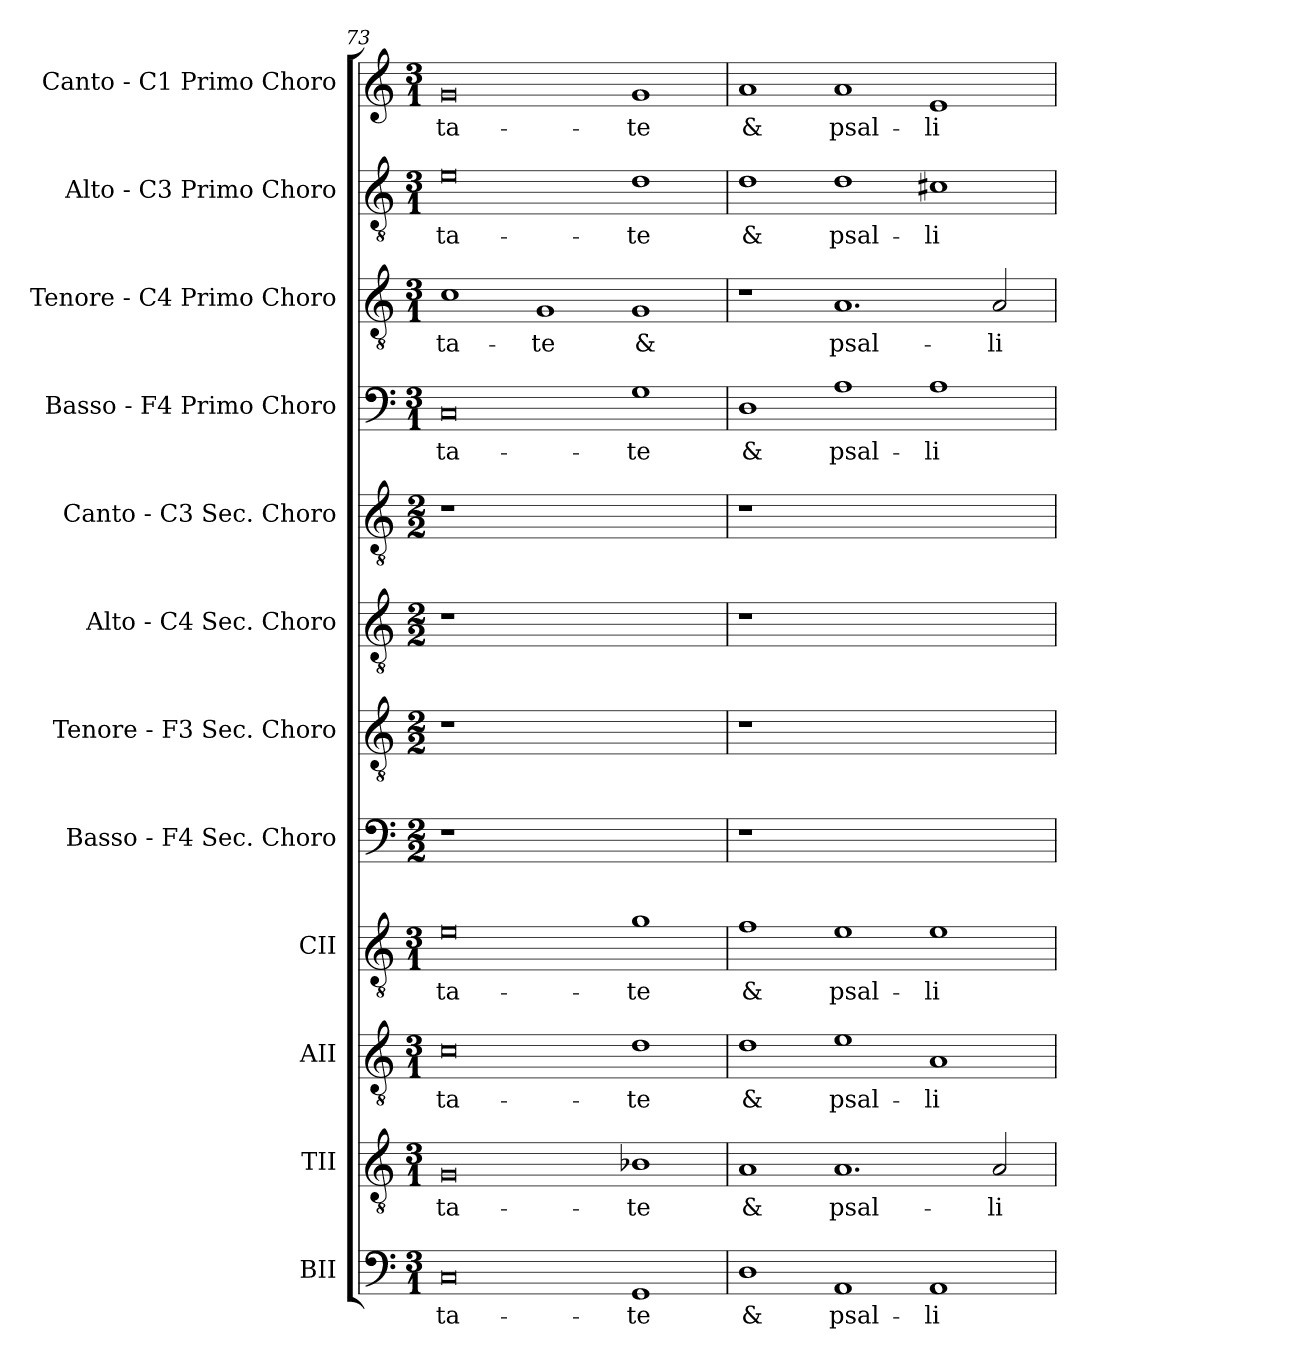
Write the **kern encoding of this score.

**kern	**text	**kern	**text	**kern	**text	**kern	**text	**kern	**kern	**kern	**kern	**kern	**text	**kern	**text	**kern	**text	**kern	**text
*part12	*part12	*part11	*part11	*part10	*part10	*part9	*part9	*part8	*part7	*part6	*part5	*part4	*part4	*part3	*part3	*part2	*part2	*part1	*part1
*staff12	*staff12	*staff11	*staff11	*staff10	*staff10	*staff9	*staff9	*staff8	*staff7	*staff6	*staff5	*staff4	*staff4	*staff3	*staff3	*staff2	*staff2	*staff1	*staff1
*I"BII	*	*I"TII	*	*I"AII	*	*I"CII	*	*I"Basso - F4  Sec. Choro	*I"Tenore - F3  Sec. Choro	*I"Alto - C4  Sec. Choro	*I"Canto - C3  Sec. Choro	*I"Basso - F4  Primo Choro	*	*I"Tenore - C4  Primo Choro	*	*I"Alto - C3  Primo Choro	*	*I"Canto - C1  Primo Choro	*
*I'BII	*	*I'TII	*	*I'AII	*	*I'CII	*	*I'Ch	*I'Ch	*I'Ch	*I'Ch	*I'BI	*	*I'TI	*	*I'AI	*	*I'CI	*
*clefF4	*	*clefGv2	*	*clefGv2	*	*clefGv2	*	*clefF4	*clefGv2	*clefGv2	*clefGv2	*clefF4	*	*clefGv2	*	*clefGv2	*	*clefG2	*
*M3/1	*	*M3/1	*	*M3/1	*	*M3/1	*	*M2/2	*M2/2	*M2/2	*M2/2	*M3/1	*	*M3/1	*	*M3/1	*	*M3/1	*
=73	=73	=73	=73	=73	=73	=73	=73	=73	=73	=73	=73	=73	=73	=73	=73	=73	=73	=73	=73
!	!LO:LY:b:cj	!	!LO:LY:b:cj	!	!LO:LY:b:cj	!	!LO:LY:b:cj	!	!	!	!	!	!LO:LY:b:cj	!	!LO:LY:b:cj	!	!LO:LY:b:cj	!	!LO:LY:b:cj
0C	-ta-	0G	-ta-	0c	-ta-	0e	-ta-	1r	1r	1r	1r	0C	-ta-	1c	-ta-	0e	-ta-	0g	-ta-
!	!	!	!	!	!	!	!	!	!	!	!	!	!	!	!LO:LY:b:cj	!	!	!	!
.	.	.	.	.	.	.	.	0ryy	0ryy	0ryy	0ryy	.	.	1G	-te	.	.	.	.
!	!LO:LY:b:cj	!	!LO:LY:b:cj	!	!LO:LY:b:cj	!	!LO:LY:b:cj	!	!	!	!	!	!LO:LY:b:cj	!	!LO:LY:b:cj	!	!LO:LY:b:cj	!	!LO:LY:b:cj
1GG	-te	1B-X	-te	1d	-te	1g	-te	.	.	.	.	1G	-te	1G	&	1d	-te	1g	-te
=74	=74	=74	=74	=74	=74	=74	=74	=74	=74	=74	=74	=74	=74	=74	=74	=74	=74	=74	=74
!	!LO:LY:b:cj	!	!LO:LY:b:cj	!	!LO:LY:b:cj	!	!LO:LY:b:cj	!	!	!	!	!	!LO:LY:b:cj	!	!	!	!LO:LY:b:cj	!	!LO:LY:b:cj
1D	&	1A	&	1d	&	1f	&	1r	1r	1r	1r	1D	&	1r	.	1d	&	1a	&
!	!LO:LY:b:cj	!	!LO:LY:b:cj	!	!LO:LY:b:cj	!	!LO:LY:b:cj	!	!	!	!	!	!LO:LY:b:cj	!	!LO:LY:b:cj	!	!LO:LY:b:cj	!	!LO:LY:b:cj
1AA	psal-	1.A	psal-	1e	psal-	1e	psal-	0ryy	0ryy	0ryy	0ryy	1A	psal-	1.A	psal-	1d	psal-	1a	psal-
!	!LO:LY:b:rj	!	!	!	!LO:LY:b:rj	!	!LO:LY:b:rj	!	!	!	!	!	!LO:LY:b:rj	!	!	!	!LO:LY:b:rj	!	!LO:LY:b:rj
1AA	-li-	.	.	1A	-li-	1e	-li-	.	.	.	.	1A	-li-	.	.	1c#X	-li-	1e	-li-
!	!	!	!LO:LY:b:cj	!	!	!	!	!	!	!	!	!	!	!	!LO:LY:b:cj	!	!	!	!
.	.	2A/	-li-	.	.	.	.	.	.	.	.	.	.	2A/	-li-	.	.	.	.
=	=	=	=	=	=	=	=	=	=	=	=	=	=	=	=	=	=	=	=
*-	*-	*-	*-	*-	*-	*-	*-	*-	*-	*-	*-	*-	*-	*-	*-	*-	*-	*-	*-
